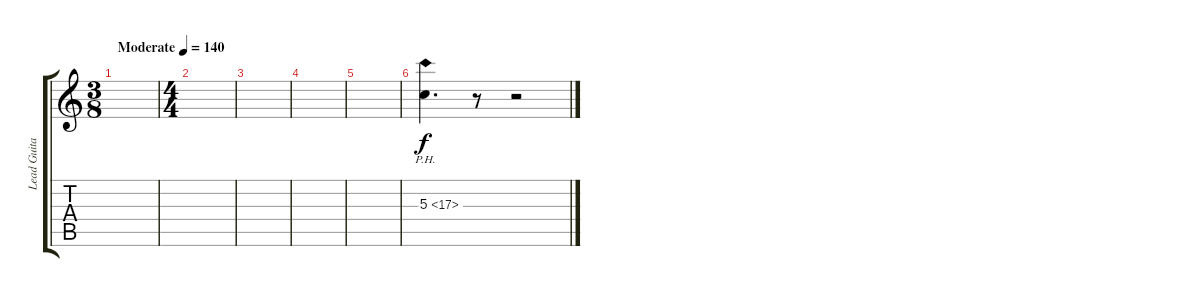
\track ("Lead Guitar 2" "Lead Guita") {instrument distortionguitar}
\staff {score tabs}
\tuning (E4 B3 G3 D3 A2 E2) {hide}
\ts (3 8)
\tempo (140 "Moderate")
\clef g2
\ks c
|
\ts (4 4)
|
|
|
|
5.3{ph 12}.4{d} r.8 r.2
